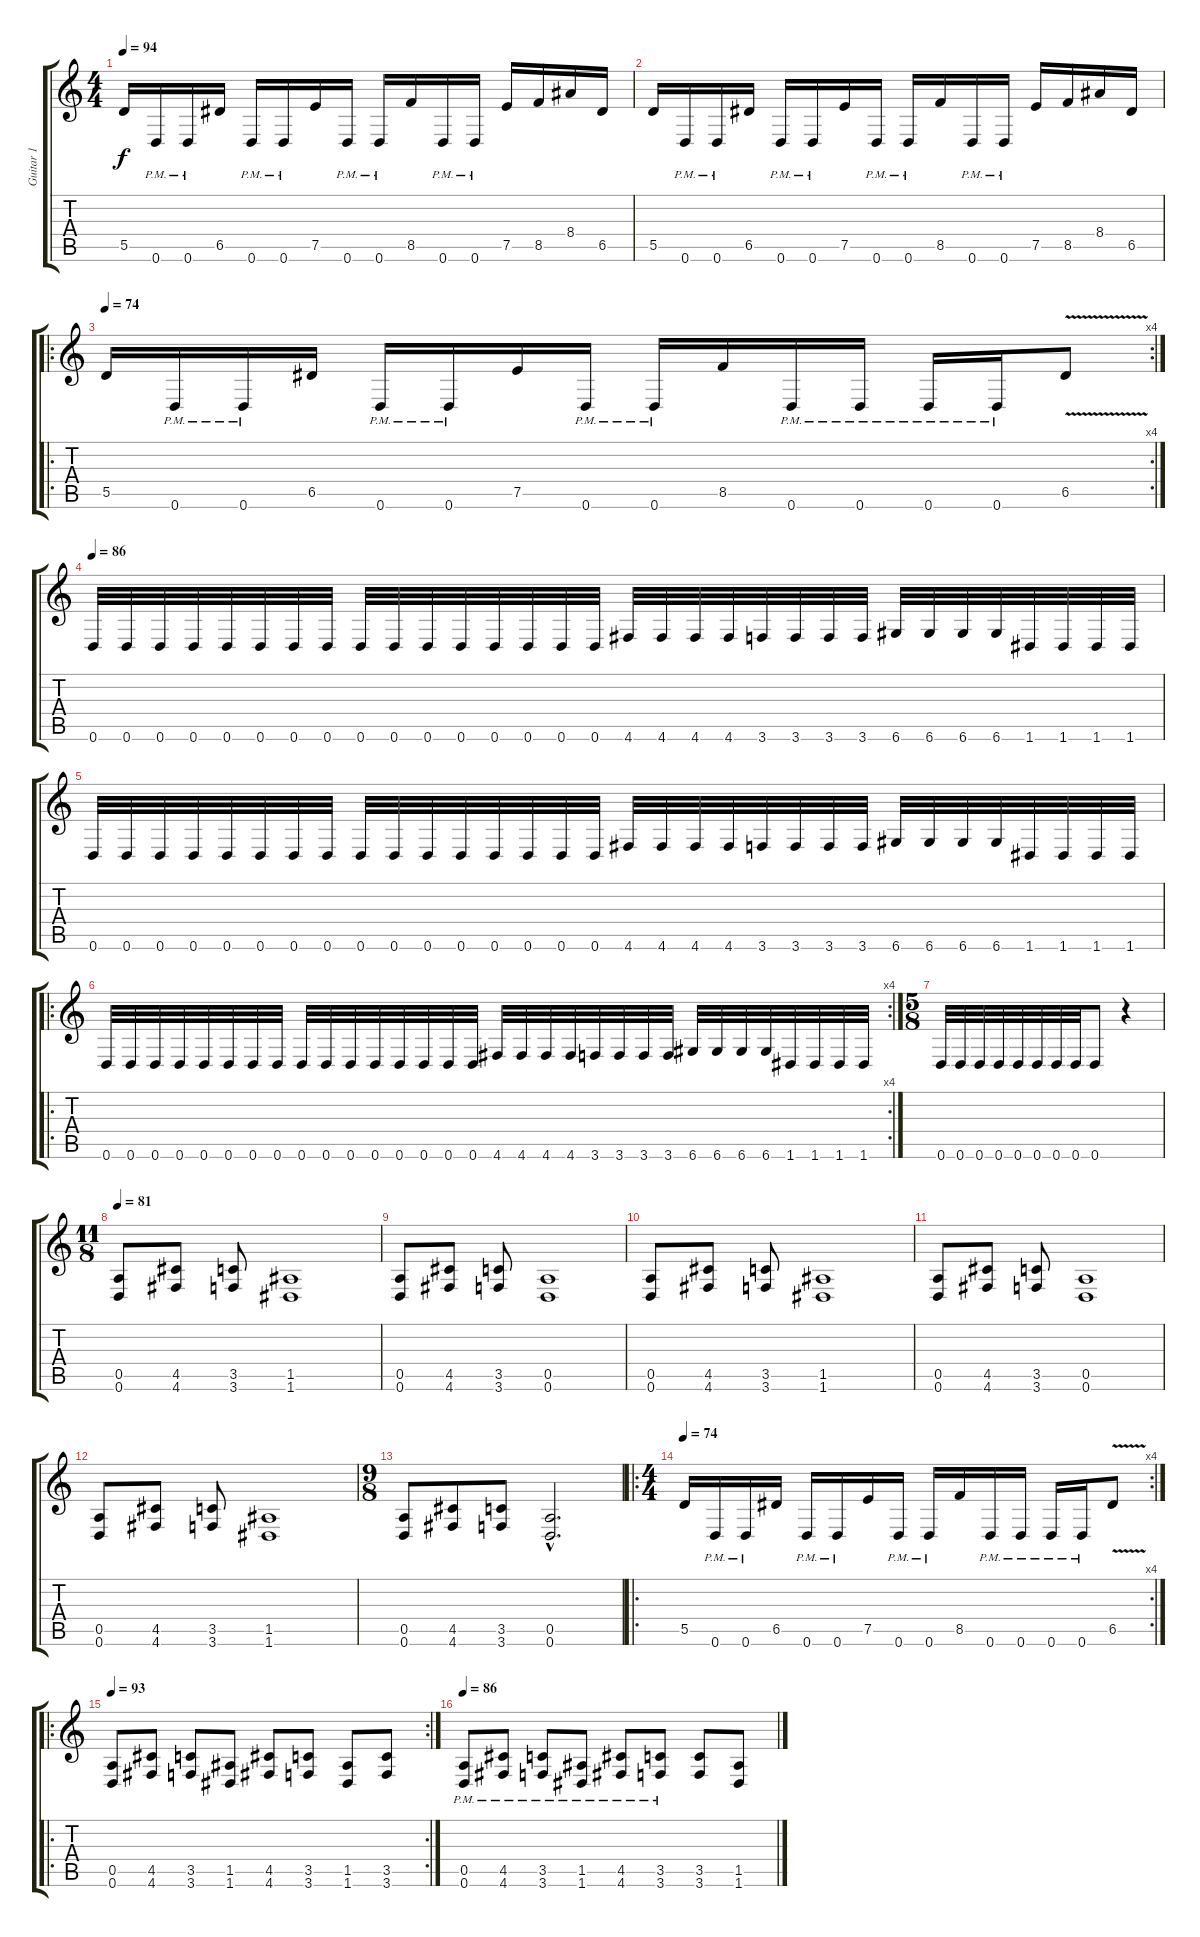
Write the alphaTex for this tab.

\track ("Guitar 1" "Guitar 1") {instrument overdrivenguitar}
\staff {score tabs}
\tuning (E4 B3 G3 D3 A2 D2) {hide}
\ts (4 4)
\tempo 94
\clef g2
\ks c
5.5.16{dy f} 0.6{pm}.16 0.6{pm}.16 6.5.16 0.6{pm}.16 0.6{pm}.16 7.5.16 0.6{pm}.16 0.6{pm}.16 8.5.16 0.6{pm}.16 0.6{pm}.16 7.5.16 8.5.16 8.4.16 6.5.16 |
5.5.16 0.6{pm}.16 0.6{pm}.16 6.5.16 0.6{pm}.16 0.6{pm}.16 7.5.16 0.6{pm}.16 0.6{pm}.16 8.5.16 0.6{pm}.16 0.6{pm}.16 7.5.16 8.5.16 8.4.16 6.5.16 |
\ro
\rc 4
\tempo 74
5.5.16 0.6{pm}.16 0.6{pm}.16 6.5.16 0.6{pm}.16 0.6{pm}.16 7.5.16 0.6{pm}.16 0.6{pm}.16 8.5.16 0.6{pm}.16 0.6{pm}.16 0.6{pm}.16 0.6{pm}.16 6.5{v}.8 |
\tempo 86
0.6.32 0.6.32 0.6.32 0.6.32 0.6.32 0.6.32 0.6.32 0.6.32 0.6.32 0.6.32 0.6.32 0.6.32 0.6.32 0.6.32 0.6.32 0.6.32 4.6.32 4.6.32 4.6.32 4.6.32 3.6.32 3.6.32 3.6.32 3.6.32 6.6.32 6.6.32 6.6.32 6.6.32 1.6.32 1.6.32 1.6.32 1.6.32 |
0.6.32 0.6.32 0.6.32 0.6.32 0.6.32 0.6.32 0.6.32 0.6.32 0.6.32 0.6.32 0.6.32 0.6.32 0.6.32 0.6.32 0.6.32 0.6.32 4.6.32 4.6.32 4.6.32 4.6.32 3.6.32 3.6.32 3.6.32 3.6.32 6.6.32 6.6.32 6.6.32 6.6.32 1.6.32 1.6.32 1.6.32 1.6.32 |
\ro
\rc 4
0.6.32 0.6.32 0.6.32 0.6.32 0.6.32 0.6.32 0.6.32 0.6.32 0.6.32 0.6.32 0.6.32 0.6.32 0.6.32 0.6.32 0.6.32 0.6.32 4.6.32 4.6.32 4.6.32 4.6.32 3.6.32 3.6.32 3.6.32 3.6.32 6.6.32 6.6.32 6.6.32 6.6.32 1.6.32 1.6.32 1.6.32 1.6.32 |
\ts (5 8)
0.6.32 0.6.32 0.6.32 0.6.32 0.6.32 0.6.32 0.6.32 0.6.32 0.6.8 r.4 |
\ts (11 8)
\tempo 81
(0.5 0.6).8 (4.5 4.6).8 (3.5 3.6).8 (1.5 1.6).1 |
(0.5 0.6).8 (4.5 4.6).8 (3.5 3.6).8 (0.5 0.6).1 |
(0.5 0.6).8 (4.5 4.6).8 (3.5 3.6).8 (1.5 1.6).1 |
(0.5 0.6).8 (4.5 4.6).8 (3.5 3.6).8 (0.5 0.6).1 |
(0.5 0.6).8 (4.5 4.6).8 (3.5 3.6).8 (1.5 1.6).1 |
\ts (9 8)
(0.5 0.6).8 (4.5 4.6).8 (3.5 3.6).8 (0.5{hac} 0.6{hac}).2{d} |
\ro
\rc 4
\ts (4 4)
\tempo 74
5.5.16 0.6{pm}.16 0.6{pm}.16 6.5.16 0.6{pm}.16 0.6{pm}.16 7.5.16 0.6{pm}.16 0.6{pm}.16 8.5.16 0.6{pm}.16 0.6{pm}.16 0.6{pm}.16 0.6{pm}.16 6.5{v}.8 |
\ro
\rc 2
\tempo 93
(0.5 0.6).8 (4.5 4.6).8 (3.5 3.6).8 (1.5 1.6).8 (4.5 4.6).8 (3.5 3.6).8 (1.5 1.6).8 (3.5 3.6).8 |
\tempo 86
(0.5{pm} 0.6{pm}).8 (4.5{pm} 4.6{pm}).8 (3.5{pm} 3.6{pm}).8 (1.5{pm} 1.6{pm}).8 (4.5{pm} 4.6{pm}).8 (3.5{pm} 3.6{pm}).8 (3.5 3.6).8 (1.5 1.6).8
